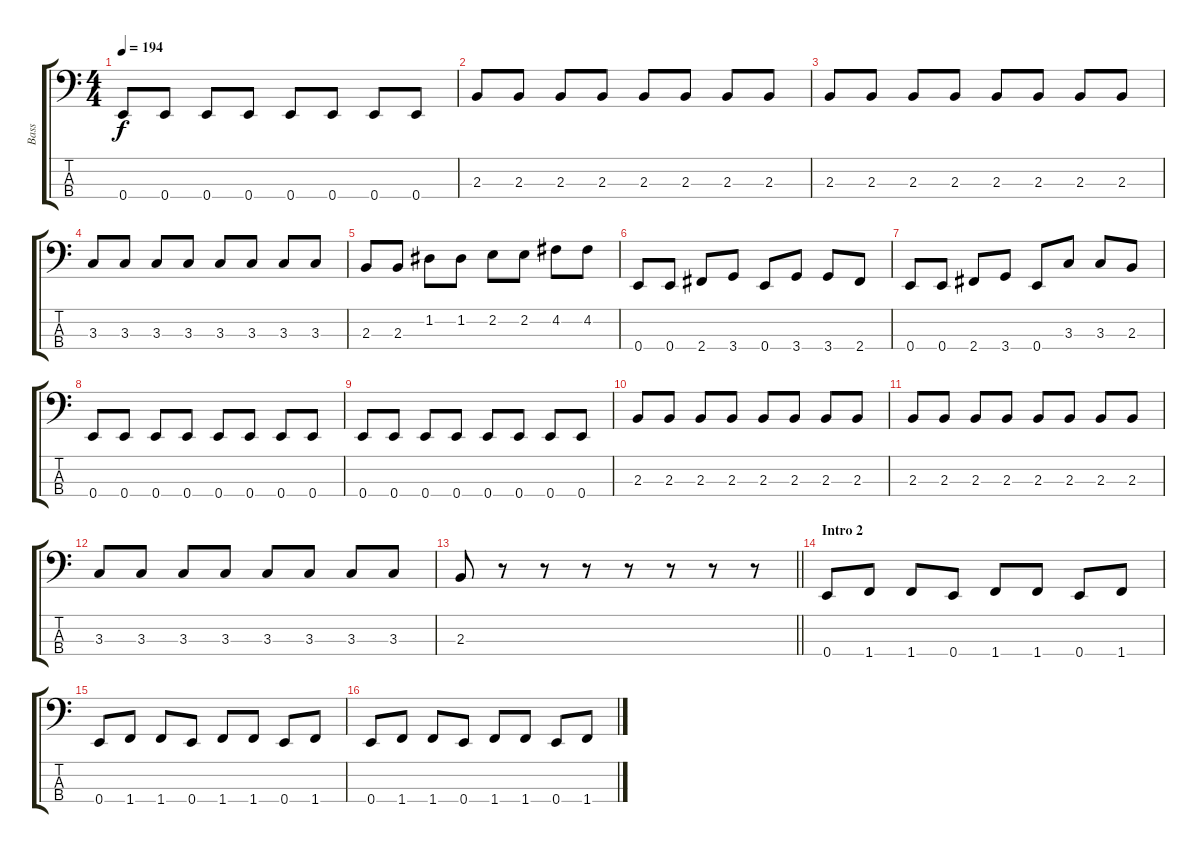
\track ("Bass" "Bass") {instrument electricbassfinger}
\staff {score tabs}
\tuning (G2 D2 A1 E1) {hide}
\ts (4 4)
\tempo 194
\clef f4
\ks c
0.4.8{dy f} 0.4.8 0.4.8 0.4.8 0.4.8 0.4.8 0.4.8 0.4.8 |
2.3.8 2.3.8 2.3.8 2.3.8 2.3.8 2.3.8 2.3.8 2.3.8 |
2.3.8 2.3.8 2.3.8 2.3.8 2.3.8 2.3.8 2.3.8 2.3.8 |
3.3.8 3.3.8 3.3.8 3.3.8 3.3.8 3.3.8 3.3.8 3.3.8 |
2.3.8 2.3.8 1.2.8 1.2.8 2.2.8 2.2.8 4.2.8 4.2.8 |
0.4.8 0.4.8 2.4.8 3.4.8 0.4.8 3.4.8 3.4.8 2.4.8 |
0.4.8 0.4.8 2.4.8 3.4.8 0.4.8 3.3.8 3.3.8 2.3.8 |
0.4.8 0.4.8 0.4.8 0.4.8 0.4.8 0.4.8 0.4.8 0.4.8 |
0.4.8 0.4.8 0.4.8 0.4.8 0.4.8 0.4.8 0.4.8 0.4.8 |
2.3.8 2.3.8 2.3.8 2.3.8 2.3.8 2.3.8 2.3.8 2.3.8 |
2.3.8 2.3.8 2.3.8 2.3.8 2.3.8 2.3.8 2.3.8 2.3.8 |
3.3.8 3.3.8 3.3.8 3.3.8 3.3.8 3.3.8 3.3.8 3.3.8 |
\barLineRight lightlight
2.3.8 r.8 r.8 r.8 r.8 r.8 r.8 r.8 |
\section ("" "Intro 2")
0.4.8 1.4.8 1.4.8 0.4.8 1.4.8 1.4.8 0.4.8 1.4.8 |
0.4.8 1.4.8 1.4.8 0.4.8 1.4.8 1.4.8 0.4.8 1.4.8 |
0.4.8 1.4.8 1.4.8 0.4.8 1.4.8 1.4.8 0.4.8 1.4.8
